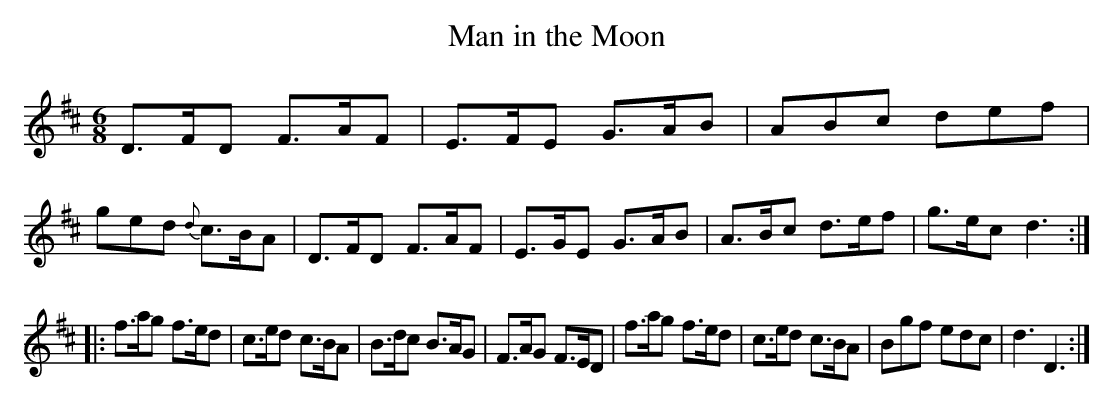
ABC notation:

X:1
T:Man in the Moon
M:6/8
L:1/8
K:D
D>FD F>AF | E>FE G>AB | ABc def | ged {d}c>BA | D>FD F>AF | E>GE G>AB | A>Bc d>ef | g>ec d3 :|
|: f>ag f>ed | c>ed c>BA | B>dc B>AG | F>AG F>ED | f>ag f>ed | c>ed c>BA | Bgf edc | d3 D3 :|
